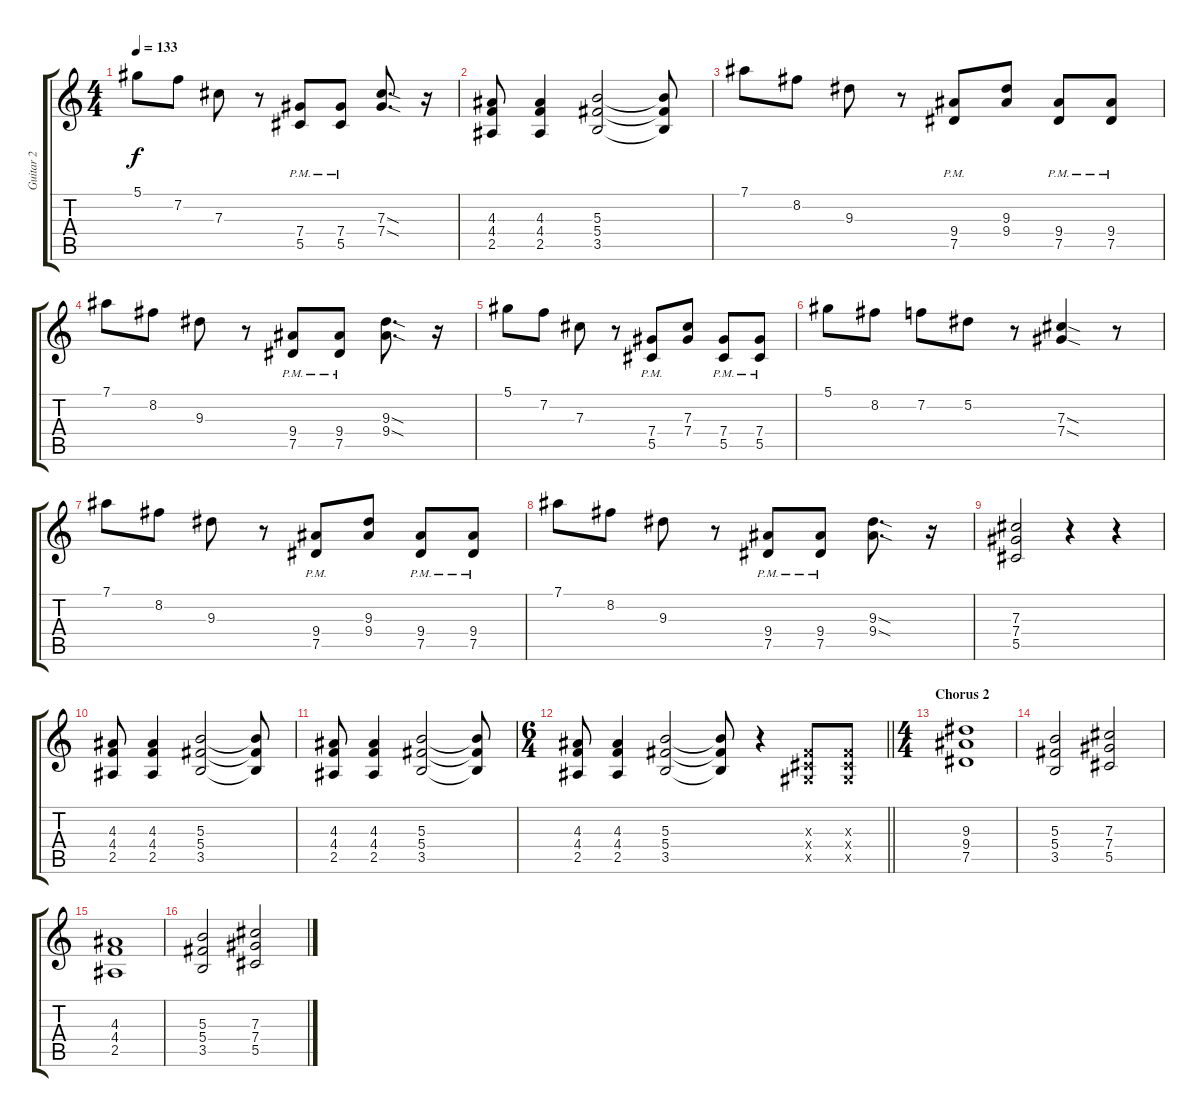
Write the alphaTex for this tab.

\track ("Guitar 2" "Guitar 2") {instrument overdrivenguitar}
\staff {score tabs}
\tuning (Eb4 Bb3 Gb3 Db3 Ab2 Eb2) {hide}
\ts (4 4)
\tempo 133
\clef g2
\ks c
5.1.8{dy f} 7.2.8 7.3.8 r.8 (7.4{pm} 5.5{pm}).8 (7.4{pm} 5.5{pm}).8 (7.3{sod} 7.4{sod}).8{d} r.16 |
(4.3 4.4 2.5).8 (4.3 4.4 2.5).4 (5.3 5.4 3.5).2 (5.3{t} 5.4{t} 3.5{t}).8 |
7.1.8 8.2.8 9.3.8 r.8 (9.4{pm} 7.5{pm}).8 (9.3 9.4).8 (9.4{pm} 7.5{pm}).8 (9.4{pm} 7.5{pm}).8 |
7.1.8 8.2.8 9.3.8 r.8 (9.4{pm} 7.5{pm}).8 (9.4{pm} 7.5{pm}).8 (9.3{sod} 9.4{sod}).8{d} r.16 |
5.1.8 7.2.8 7.3.8 r.8 (7.4{pm} 5.5{pm}).8 (7.3 7.4).8 (7.4{pm} 5.5{pm}).8 (7.4{pm} 5.5{pm}).8 |
5.1.8 8.2.8 7.2.8 5.2.8 r.8 (7.3{sod} 7.4{sod}).4 r.8 |
7.1.8 8.2.8 9.3.8 r.8 (9.4{pm} 7.5{pm}).8 (9.3 9.4).8 (9.4{pm} 7.5{pm}).8 (9.4{pm} 7.5{pm}).8 |
7.1.8 8.2.8 9.3.8 r.8 (9.4{pm} 7.5{pm}).8 (9.4{pm} 7.5{pm}).8 (9.3{sod} 9.4{sod}).8{d} r.16 |
(7.3 7.4 5.5).2 r.4 r.4 |
(4.3 4.4 2.5).8 (4.3 4.4 2.5).4 (5.3 5.4 3.5).2 (5.3{t} 5.4{t} 3.5{t}).8 |
(4.3 4.4 2.5).8 (4.3 4.4 2.5).4 (5.3 5.4 3.5).2 (5.3{t} 5.4{t} 3.5{t}).8 |
\ts (6 4)
\barLineRight lightlight
(4.3 4.4 2.5).8 (4.3 4.4 2.5).4 (5.3 5.4 3.5).2 (5.3{t} 5.4{t} 3.5{t}).8 r.4 (0.3{x} 0.4{x} 0.5{x}).8{volume 16} (0.3{x} 0.4{x} 0.5{x}).8 |
\ts (4 4)
\section ("" "Chorus 2")
(9.3 9.4 7.5).1{volume 15} |
(5.3 5.4 3.5).2 (7.3 7.4 5.5).2 |
(4.3 4.4 2.5).1 |
(5.3 5.4 3.5).2 (7.3 7.4 5.5).2
